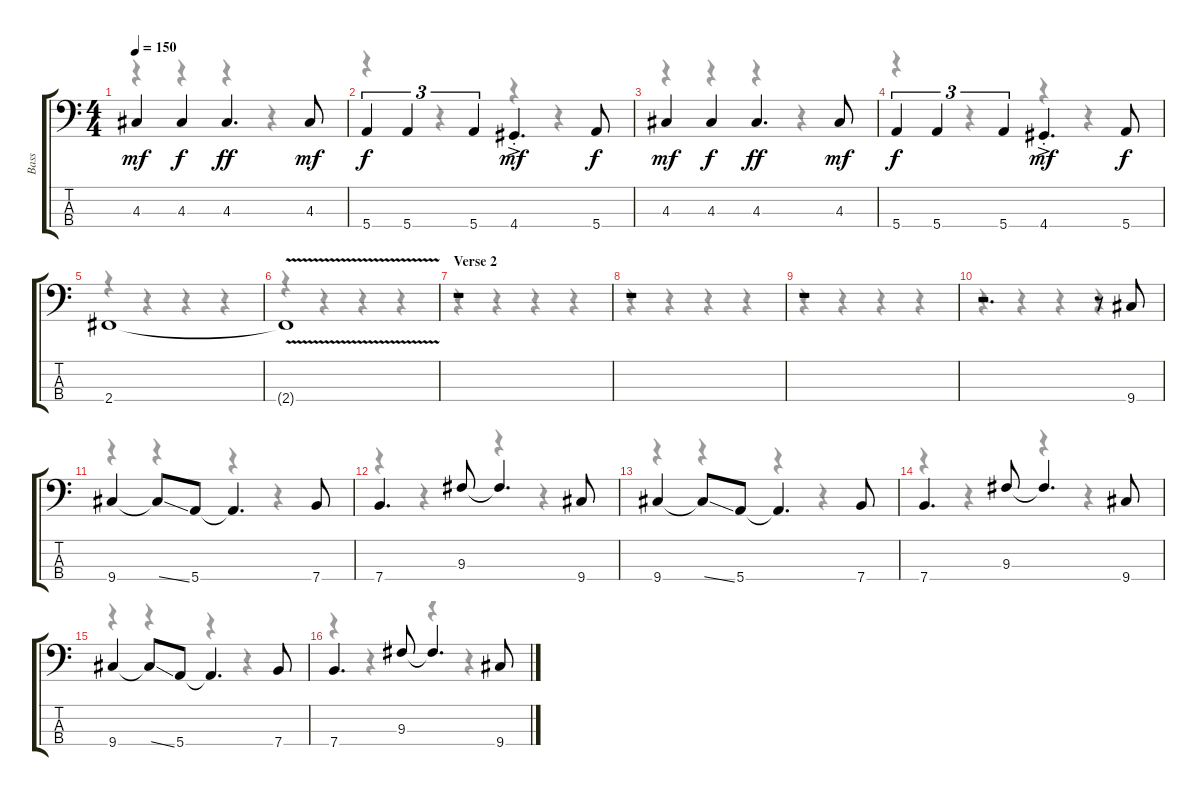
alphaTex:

\track ("Bass" "Bass") {instrument fretlessbass}
\staff {score tabs}
\tuning (G2 D2 A1 E1) {hide}
\voice
\ts (4 4)
\tempo 150
\clef f4
\ks c
4.3.4{dy mf} 4.3.4{dy f} 4.3.4{d dy ff} 4.3.8{dy mf} |
5.4.4{tu (3 2) dy f} 5.4.4{tu (3 2)} 5.4.4{tu (3 2)} 4.4{ac st}.4{d dy mf} 5.4.8{dy f} |
4.3.4{dy mf} 4.3.4{dy f} 4.3.4{d dy ff} 4.3.8{dy mf} |
5.4.4{tu (3 2) dy f} 5.4.4{tu (3 2)} 5.4.4{tu (3 2)} 4.4{ac st}.4{d dy mf} 5.4.8{dy f} |
2.4.1 |
2.4{v t}.1 |
\section ("" "Verse 2")
r.1 |
r.1 |
r.1 |
r.2{d} r.8 9.4.8 |
9.4.4 9.4{ss t}.8 5.4.8 5.4{t}.4{d} 7.4.8 |
7.4.4{d} 9.3.8 9.3{t}.4{d} 9.4.8 |
9.4.4 9.4{ss t}.8 5.4.8 5.4{t}.4{d} 7.4.8 |
7.4.4{d} 9.3.8 9.3{t}.4{d} 9.4.8 |
9.4.4 9.4{ss t}.8 5.4.8 5.4{t}.4{d} 7.4.8 |
7.4.4{d} 9.3.8 9.3{t}.4{d} 9.4.8
\voice
\clef f4
\ottava regular
\simile none
\ks c
r.4{dy f} r.4 r.4 r.4 |
r.4 r.4 r.4 r.4 |
r.4 r.4 r.4 r.4 |
r.4 r.4 r.4 r.4 |
r.4 r.4 r.4 r.4 |
r.4 r.4 r.4 r.4 |
r.4 r.4 r.4 r.4 |
r.4 r.4 r.4 r.4 |
r.4 r.4 r.4 r.4 |
r.4 r.4 r.4 r.4 |
r.4 r.4 r.4 r.4 |
r.4 r.4 r.4 r.4 |
r.4 r.4 r.4 r.4 |
r.4 r.4 r.4 r.4 |
r.4 r.4 r.4 r.4 |
r.4 r.4 r.4 r.4
